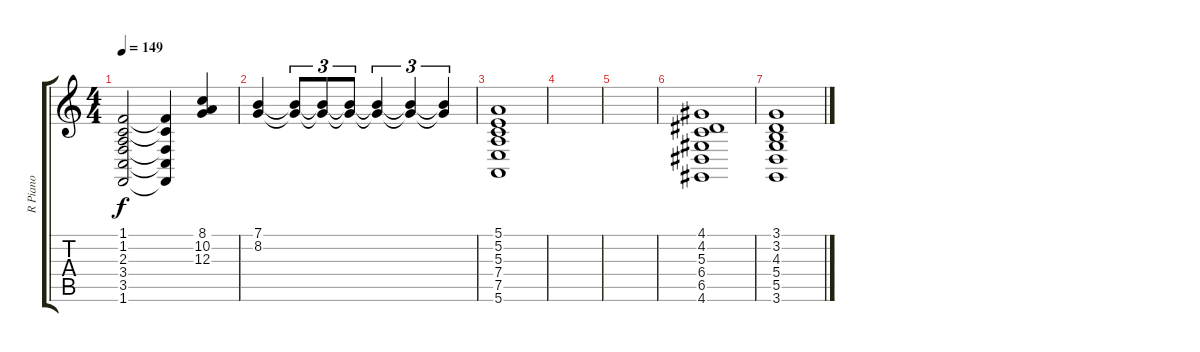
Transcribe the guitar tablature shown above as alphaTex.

\track ("R Piano" "R Piano") {instrument churchorgan}
\staff {score tabs}
\tuning (E4 B3 G3 D3 A2 E2) {hide}
\ts (4 4)
\tempo 149
\clef g2
\ks c
(1.1 1.2 2.3 3.4 3.5 1.6).2{dy f} (1.1{t} 1.2{t} 3.4{t} 3.5{t} 1.6{t}).4 (8.1 10.2 12.3).4 |
(7.1 8.2).4 (7.1{t} 8.2{t}).8{tu (3 2)} (7.1{t} 8.2{t}).8{tu (3 2)} (7.1{t} 8.2{t}).8{tu (3 2)} (7.1{t} 8.2{t}).4{tu (3 2)} (7.1{t} 8.2{t}).4{tu (3 2)} (7.1{t} 8.2{t}).4{tu (3 2)} |
(5.1 5.2 5.3 7.4 7.5 5.6).1 |
|
|
(4.1 4.2 5.3 6.4 6.5 4.6).1 |
(3.1 3.2 4.3 5.4 5.5 3.6).1
